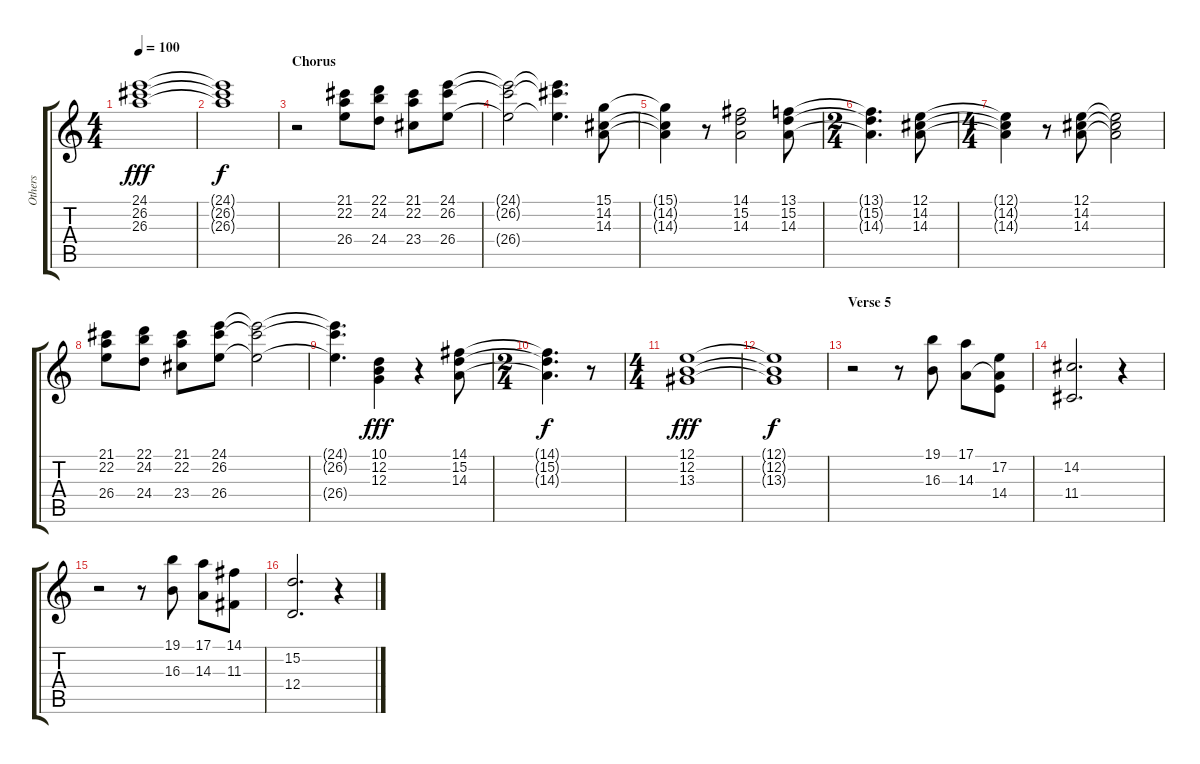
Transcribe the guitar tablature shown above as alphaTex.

\track ("Others" "Others") {instrument pad1newage}
\staff {score tabs}
\tuning (E4 B3 G3 D3 A2 E2) {hide}
\ts (4 4)
\tempo 100
\clef g2
\ks c
(24.1 26.2 26.3).1{dy fff} |
(24.1{t} 26.2{t} 26.3{t}).1{dy f} |
\section ("" "Chorus")
r.2 (21.1 22.2 26.4).8{volume 15} (22.1 24.2 24.4).8 (21.1 22.2 23.4).8 (24.1 26.2 26.4).8 |
(24.1{t} 26.2{t} 26.4{t}).2 (24.1{t} 26.2{t} 26.4{t}).4{d} (15.1 14.2 14.3).8 |
(15.1{t} 14.2{t} 14.3{t}).4 r.8 (14.1 15.2 14.3).2 (13.1 15.2 14.3).8 |
\ts (2 4)
(13.1{t} 15.2{t} 14.3{t}).4{d} (12.1 14.2 14.3).8 |
\ts (4 4)
(12.1{t} 14.2{t} 14.3{t}).4 r.8 (12.1 14.2 14.3).8 (12.1{t} 14.2{t} 14.3{t}).2 |
(21.1 22.2 26.4).8 (22.1 24.2 24.4).8 (21.1 22.2 23.4).8 (24.1 26.2 26.4).8 (24.1{t} 26.2{t} 26.4{t}).2 |
(24.1{t} 26.2{t} 26.4{t}).4{d} (10.1 12.2 12.3).4{dy fff} r.4 (14.1 15.2 14.3).8 |
\ts (2 4)
(14.1{t} 15.2{t} 14.3{t}).4{d dy f} r.8 |
\ts (4 4)
(12.1 12.2 13.3).1{dy fff} |
(12.1{t} 12.2{t} 13.3{t}).1{dy f} |
\section ("" "Verse 5")
r.2 r.8 (19.1 16.3).8{volume 13 instrument pad1newage} (17.1 14.3).8 (17.2 14.3{t} 14.4).8 |
(14.2 11.4).2{d} r.4 |
r.2 r.8 (19.1 16.3).8 (17.1 14.3).8 (14.1 11.3).8 |
(15.2 12.4).2{d} r.4
